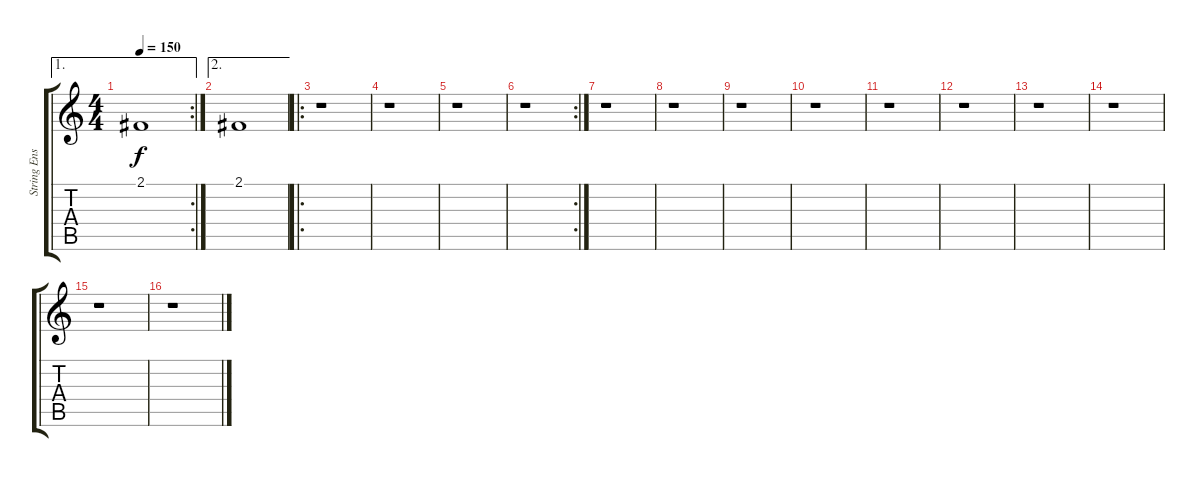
\track ("String Ensemble III" "String Ens") {instrument stringensemble1}
\staff {score tabs}
\tuning (E4 B3 G3 D3 A2 E2) {hide}
\ae 1
\rc 2
\ts (4 4)
\tempo 150
\clef g2
\ks c
2.1.1{dy f} |
\ae 2
2.1.1 |
\ro
r.1 |
r.1 |
r.1 |
\rc 2
r.1 |
r.1 |
r.1 |
r.1 |
r.1 |
r.1 |
r.1 |
r.1 |
r.1 |
r.1 |
r.1
